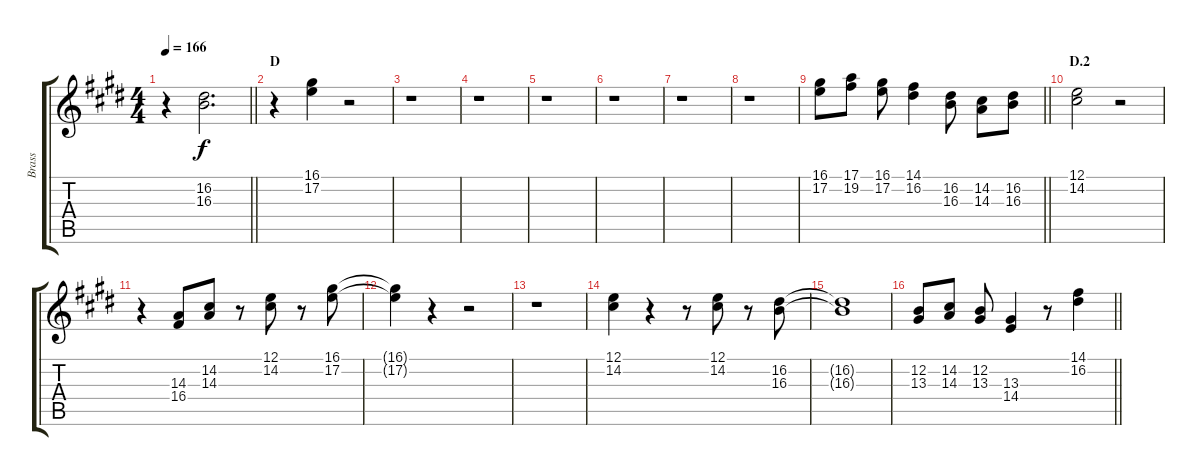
\track ("Brass" "Brass") {instrument brasssection}
\staff {score tabs}
\tuning (E4 B3 G3 D3 A2 E2) {hide}
\ts (4 4)
\tempo 166
\clef g2
\barLineRight lightlight
\ks e
r.4{dy f} (16.2 16.3).2{d} |
\section ("" "D")
r.4 (16.1 17.2).4 r.2 |
r.1 |
r.1 |
r.1 |
r.1 |
r.1 |
r.1 |
\barLineRight lightlight
(16.1 17.2).8 (17.1 19.2).8 (16.1 17.2).8 (14.1 16.2).4 (16.2 16.3).8 (14.2 14.3).8 (16.2 16.3).8 |
\section ("" "D.2")
(12.1 14.2).2 r.2 |
r.4 (14.3 16.4).8 (14.2 14.3).8 r.8 (12.1 14.2).8 r.8 (16.1 17.2).8 |
(16.1{t} 17.2{t}).4 r.4 r.2 |
r.1 |
(12.1 14.2).4 r.4 r.8 (12.1 14.2).8 r.8 (16.2 16.3).8 |
(16.2{t} 16.3{t}).1 |
\barLineRight lightlight
(12.2 13.3).8 (14.2 14.3).8 (12.2 13.3).8 (13.3 14.4).4 r.8 (14.1 16.2).4
